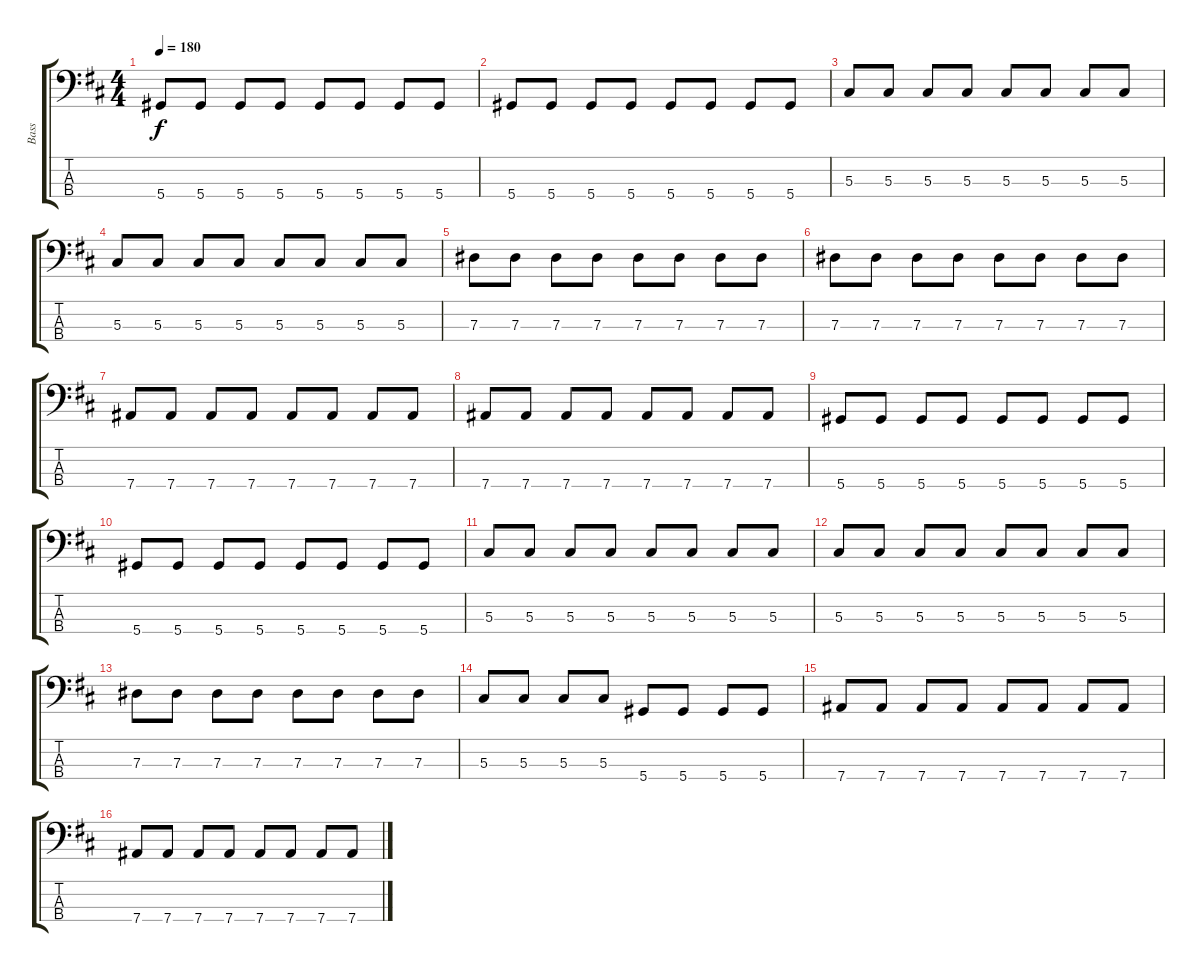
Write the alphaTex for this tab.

\track ("Bass" "Bass") {instrument electricbasspick}
\staff {score tabs}
\tuning (Gb2 Db2 Ab1 Eb1) {hide}
\ts (4 4)
\tempo 180
\clef f4
\ks bminor
5.4.8{dy f} 5.4.8 5.4.8 5.4.8 5.4.8 5.4.8 5.4.8 5.4.8 |
5.4.8 5.4.8 5.4.8 5.4.8 5.4.8 5.4.8 5.4.8 5.4.8 |
5.3.8 5.3.8 5.3.8 5.3.8 5.3.8 5.3.8 5.3.8 5.3.8 |
5.3.8 5.3.8 5.3.8 5.3.8 5.3.8 5.3.8 5.3.8 5.3.8 |
7.3.8 7.3.8 7.3.8 7.3.8 7.3.8 7.3.8 7.3.8 7.3.8 |
7.3.8 7.3.8 7.3.8 7.3.8 7.3.8 7.3.8 7.3.8 7.3.8 |
7.4.8 7.4.8 7.4.8 7.4.8 7.4.8 7.4.8 7.4.8 7.4.8 |
7.4.8 7.4.8 7.4.8 7.4.8 7.4.8 7.4.8 7.4.8 7.4.8 |
5.4.8 5.4.8 5.4.8 5.4.8 5.4.8 5.4.8 5.4.8 5.4.8 |
5.4.8 5.4.8 5.4.8 5.4.8 5.4.8 5.4.8 5.4.8 5.4.8 |
5.3.8 5.3.8 5.3.8 5.3.8 5.3.8 5.3.8 5.3.8 5.3.8 |
5.3.8 5.3.8 5.3.8 5.3.8 5.3.8 5.3.8 5.3.8 5.3.8 |
7.3.8 7.3.8 7.3.8 7.3.8 7.3.8 7.3.8 7.3.8 7.3.8 |
5.3.8 5.3.8 5.3.8 5.3.8 5.4.8 5.4.8 5.4.8 5.4.8 |
7.4.8 7.4.8 7.4.8 7.4.8 7.4.8 7.4.8 7.4.8 7.4.8 |
7.4.8 7.4.8 7.4.8 7.4.8 7.4.8 7.4.8 7.4.8 7.4.8
